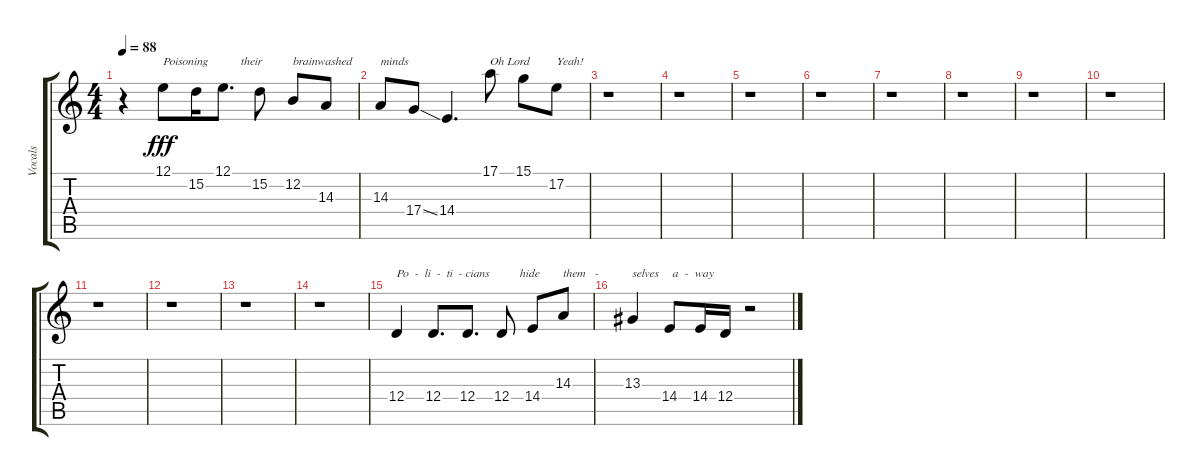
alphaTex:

\track ("Vocals" "Vocals") {instrument tenorsax}
\staff {score tabs}
\tuning (E4 B3 G3 D3 A2 E2) {hide}
\ts (4 4)
\tempo 88
\clef g2
\ks c
r.4{dy f} 12.1.8{txt "Poisoning" dy fff} 15.2.16 12.1.8{d txt "      their"} 15.2.8 12.2.8{txt "brainwashed"} 14.3.8 |
14.3.8{txt "minds"} 17.4{ss}.8 14.4.4{d} 17.1.8{txt "Oh Lord"} 15.1.8 17.2.8{txt "Yeah!"} |
r.1 |
r.1 |
r.1 |
r.1 |
r.1 |
r.1 |
r.1 |
r.1 |
r.1 |
r.1 |
r.1 |
r.1 |
12.4.4{txt "Po  -  li  -  ti  - cians"} 12.4.8{d} 12.4.8{d} 12.4.8{txt "      hide"} 14.4.8 14.3.8{txt "them   -"} |
13.3.4{txt "selves"} 14.4.8{txt " a  -  way"} 14.4.16 12.4.16 r.2
